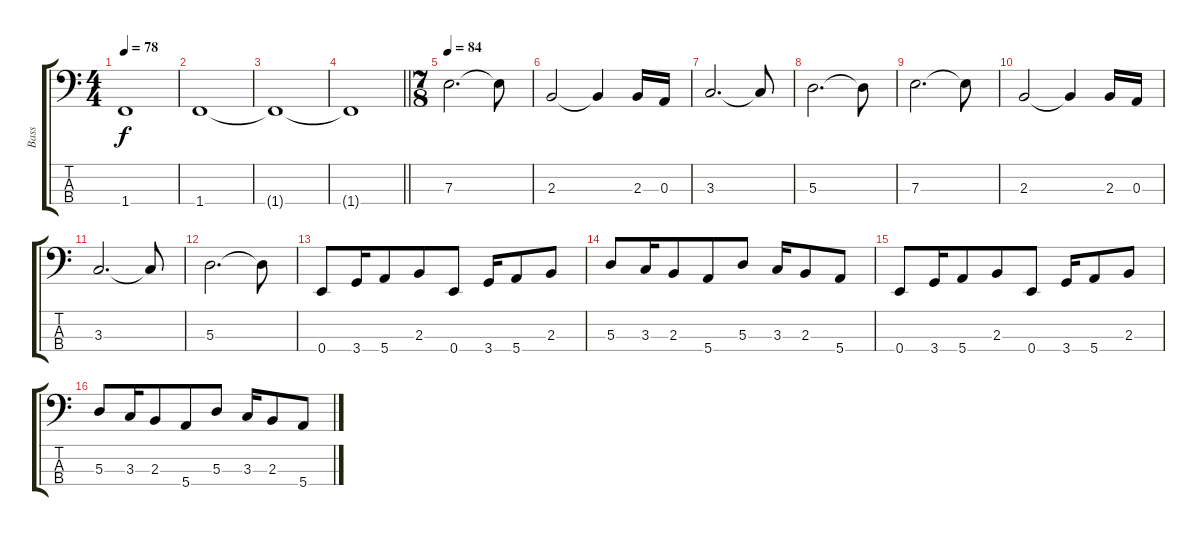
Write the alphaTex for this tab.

\track ("Bass" "Bass") {instrument electricbassfinger}
\staff {score tabs}
\tuning (G2 D2 A1 E1) {hide}
\ts (4 4)
\tempo 78
\clef f4
\ks c
1.4.1{dy f} |
1.4.1 |
1.4{t}.1 |
\barLineRight lightlight
1.4{t}.1 |
\ts (7 8)
\tempo 84
7.3.2{d} 7.3{t}.8 |
2.3.2 2.3{t}.4 2.3.16 0.3.16 |
3.3.2{d} 3.3{t}.8 |
5.3.2{d} 5.3{t}.8 |
7.3.2{d} 7.3{t}.8 |
2.3.2 2.3{t}.4 2.3.16 0.3.16 |
3.3.2{d} 3.3{t}.8 |
5.3.2{d} 5.3{t}.8 |
0.4.8 3.4.16 5.4.8 2.3.8 0.4.8 3.4.16 5.4.8 2.3.8 |
5.3.8 3.3.16 2.3.8 5.4.8 5.3.8 3.3.16 2.3.8 5.4.8 |
0.4.8 3.4.16 5.4.8 2.3.8 0.4.8 3.4.16 5.4.8 2.3.8 |
5.3.8 3.3.16 2.3.8 5.4.8 5.3.8 3.3.16 2.3.8 5.4.8
